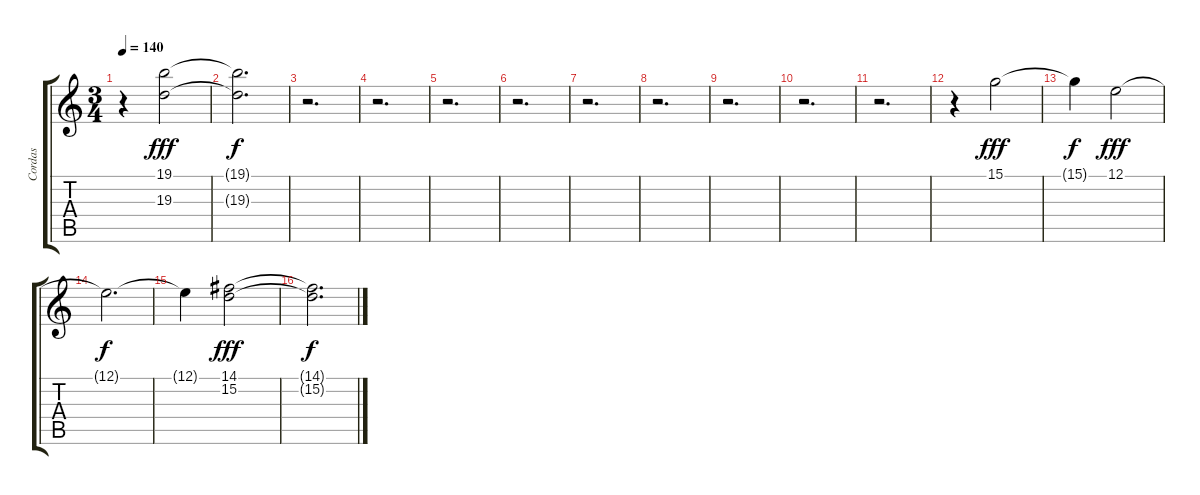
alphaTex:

\track ("Cordas" "Cordas") {instrument stringensemble2}
\staff {score tabs}
\tuning (E4 B3 G3 D3 A2 E2) {hide}
\ts (3 4)
\tempo 140
\clef g2
\ks c
r.4{dy f} (19.1 19.3).2{dy fff} |
(19.1{t} 19.3{t}).2{d dy f} |
r.2{d} |
r.2{d} |
r.2{d} |
r.2{d} |
r.2{d} |
r.2{d} |
r.2{d} |
r.2{d} |
r.2{d} |
r.4 15.1.2{dy fff} |
15.1{t}.4{dy f} 12.1.2{dy fff} |
12.1{t}.2{d dy f} |
12.1{t}.4 (14.1 15.2).2{dy fff} |
(14.1{t} 15.2{t}).2{d dy f}
